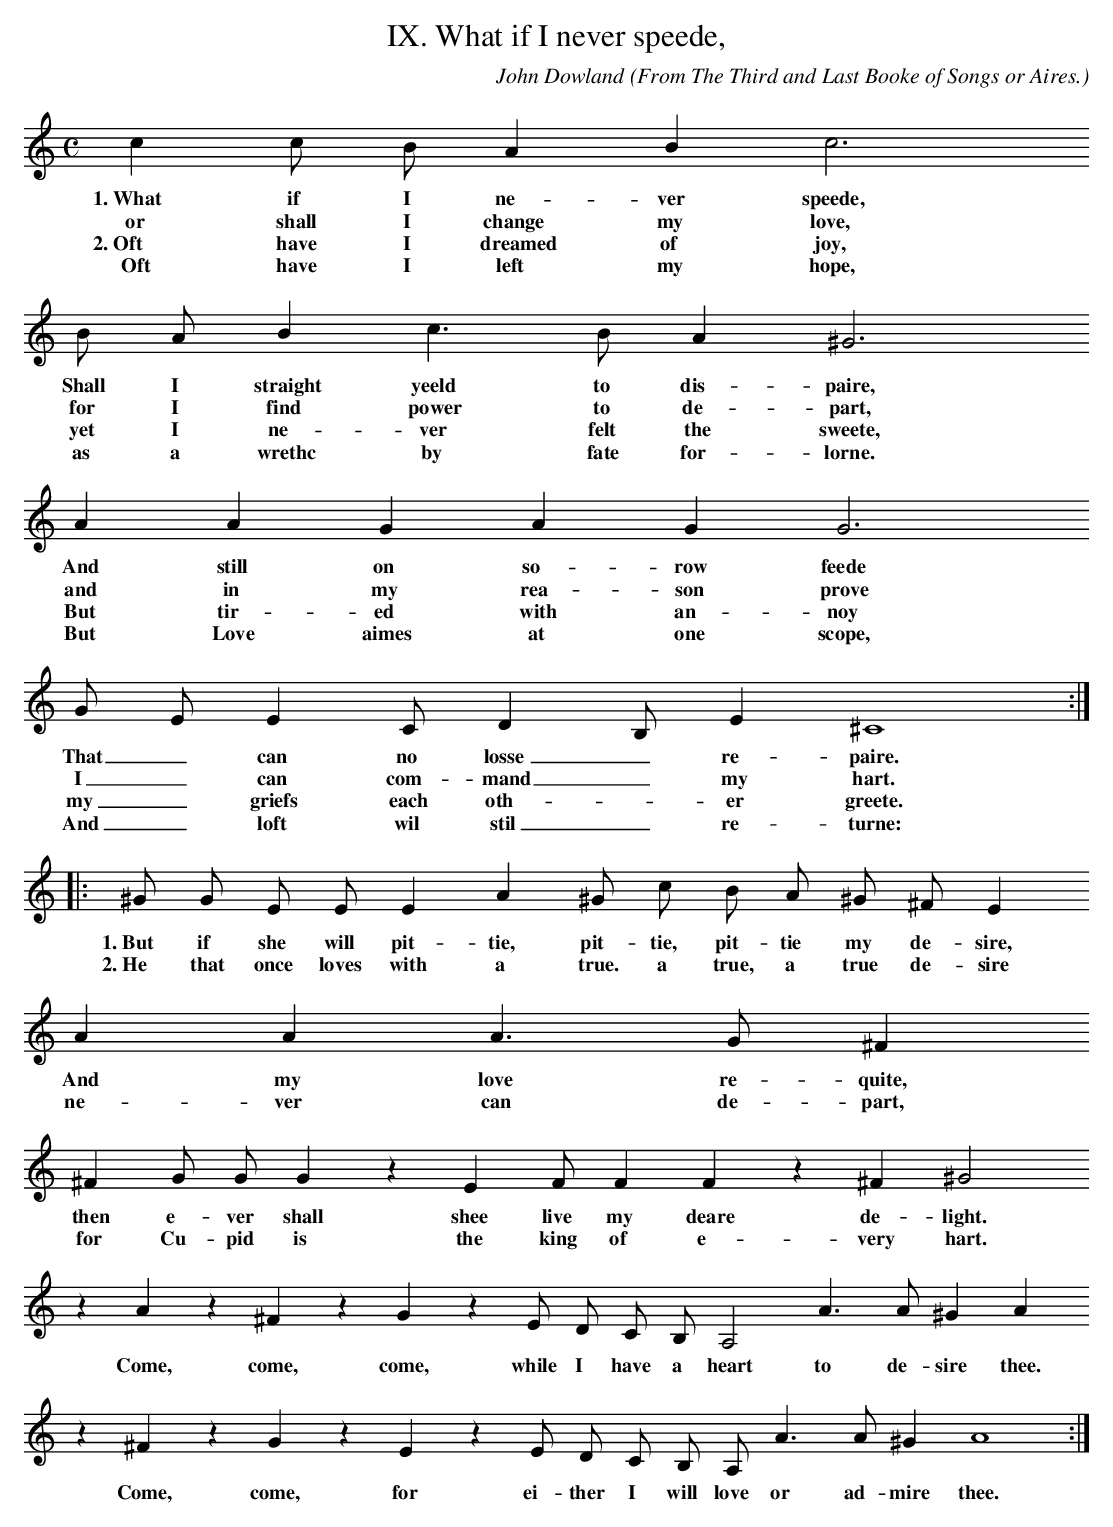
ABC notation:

X:1
T:IX. What if I never speede,
C: John Dowland
O: From The Third and Last Booke of Songs or Aires.
O: Newly composed to sing to the Lute, Orpharion, or viols,
O: and a dialogue for a base and meane Lute with five voices to sing thereto.
M:C
L:1/4
K:A min
c c/ B/ A B c3 1
w:1.~What if I ne- ver speede,
w:   or shall I change my love,
w:2.~Oft have I dreamed of joy,
w:  Oft have I left my hope,
B/ A/  B c > B A ^G3
w:Shall I straight yeeld to dis- paire,
w:for I find power to de- part,
w:yet I ne- ver felt the sweete,
w:as a wrethc by fate for- lorne.
A A G A G G3
w:And still on so- row feede
w:and in my rea- son prove
w:But tir- ed with an- noy
w:But Love aimes at one scope,
G/ E/ E C/ D B,/E ^C4 :|
w:That _ can no losse _ re- paire.
w:I _ can com- mand _ my hart.
w:my _ griefs each oth- * er greete.
w:And _ loft wil stil _ re- turne:
|:^G/ G/ E/ E/ E A ^G/ c/ B/ A/ ^G/ ^F/ E
w:1.~But if she will  pit- tie, pit- tie, pit- tie my  de- sire,
w:2.~He that once loves with a true. a true, a true de- sire
A A A > G ^F
w:And my love re- quite,
w:ne- ver can de- part,
^F G/ G/ G z E F/ F F z ^F ^G2
w:then e- ver shall shee live my deare de- light.
w:for Cu- pid is the king of e- very hart.
z A z ^F z G z E/ D/ C/ B,/ A,2A > A ^G A
w:Come, come, come,  while I have a heart to de- sire thee.
z ^F z G z E z E/ D/ C/ B,/ A,/ A > A ^G A4 :|
w:Come, come, for ei- ther I will love or ad- mire thee.
